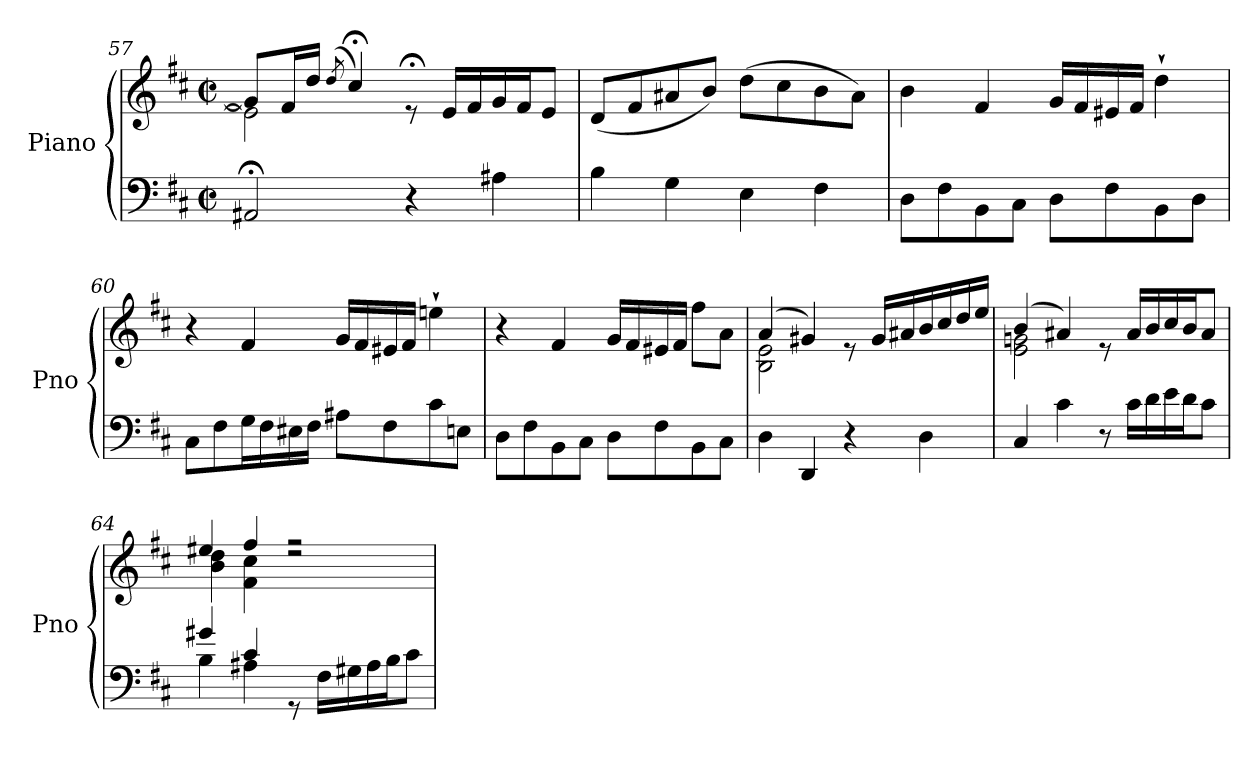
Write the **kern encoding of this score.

**kern	**kern
*part1	*part1
*staff2	*staff1
*I"Piano	*
*I'Pno	*
!!LO:LB:g=z
*clefF4	*clefG2
*k[f#c#]	*k[f#c#]
*M2/2	*M2/2
*met(c|)	*met(c|)
=57	=57
*	*^
2AA#X;/	8g/L]	2e\]
.	16f#/L	.
.	16dd/JJ	.
.	(>8qdd/	.
.	4cc#;</)	.
4r	8r;<e	2ryy
.	16e/LL	.
.	16f#/	.
4A#X\	16g/	.
.	16f#/J	.
.	8e/J	.
*	*v	*v
!!LO:LB:g=z
=58	=58
4B\	(8d/L
.	8f#/
4G\	8a#X/
.	8b/J)
4E\	(8dd\L
.	8cc#\
4F#\	8b\
.	8a#\J)
=59	=59
8D\L	4b\
8F#\	.
8BB\	4f#/
8C#\J	.
8D\L	16g/LL
.	16f#/
8F#\	16e#X/
.	16f#/JJ
8BB\	4dd`\
8D\J	.
=60	=60
8C#\L	4r
8F#\	.
16G\L	4f#/
16F#\	.
16E#X\	.
16F#\JJ	.
8A#X\L	16g/LL
.	16f#/
8F#\	16e#X/
.	16f#/JJ
8c#\	4een`\
8En\J	.
=61	=61
8D\L	4r
8F#\	.
8BB\	4f#/
8C#\J	.
8D\L	16g/LL
.	16f#/
8F#\	16e#X/
.	16f#/JJ
8BB\	8ff#\L
8C#\J	8a\J
!!LO:LB:g=z
=62	=62
*	*^
4D\	(4a/	2B\ 2e\
4DD/	4g#X/)	.
4r	8re	2ryy
.	16g#/LL	.
.	16a#X/	.
4D\	16b/	.
.	16cc#/	.
.	16dd/	.
.	16ee/JJ	.
=63	=63	=63
4C#/	(4b/	2e\ 2gn\
4c#\	4a#X/)	.
8r	8re	2ryy
16c#\LL	16a#/LL	.
16d\	16b/	.
16e\	16cc#/	.
16d\J	16b/J	.
8c#\J	8a#/J	.
=64	=64	=64
*^	*	*
4g#X/	4B\	4ee#X/	4b\ 4dd\
4c#/	4A#X\	4ff#/	4f#\ 4cc#\
8rGG	2ryy	2r	2rdd
16F#\LL	.	.	.
16G#X\	.	.	.
16A#\	.	.	.
16B\J	.	.	.
8c#\J	.	.	.
*v	*v	*	*
*	*v	*v
=	=
*-	*-
